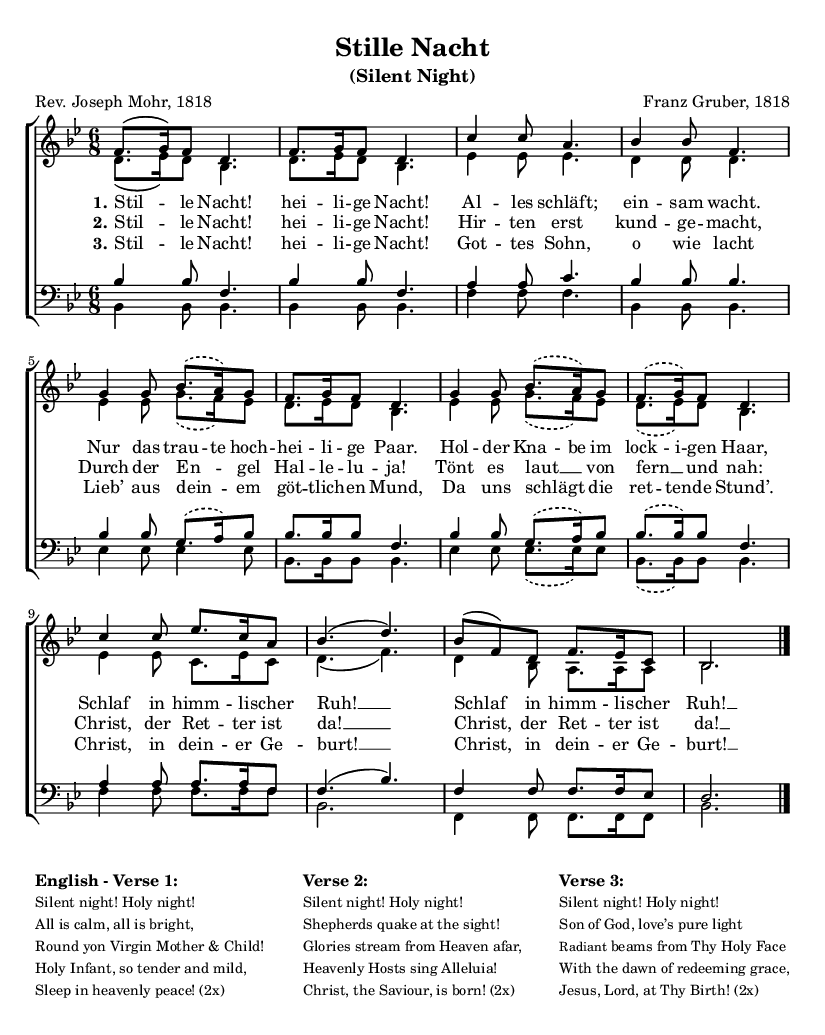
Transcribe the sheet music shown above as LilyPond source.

\header {
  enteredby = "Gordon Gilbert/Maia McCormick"
  composer = "Franz Gruber, 1818"
  poet = "Rev. Joseph Mohr, 1818"
  date="trans 1863 by Jane Campbell"
  toc_as = "Stille Nacht (Silent Night)"
  title = "Stille Nacht"
  subtitle = "(Silent Night)"
  index_as = "Silent Night"
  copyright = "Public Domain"
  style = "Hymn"
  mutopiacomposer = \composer
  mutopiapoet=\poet
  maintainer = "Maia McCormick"
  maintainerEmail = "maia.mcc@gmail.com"
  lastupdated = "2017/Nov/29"
}

\version "2.14.2"

\include "header.ly"

global= {
  \preamble

  \time 6/8
  \key bes \major
}

sop = \context Voice = "sop"    {
  \voiceOne
  f'8.( g'16) f'8 d'4.
  f'8. g'16 f'8 d'4.
  c''4 c''8 a'4. bes'4 bes'8 f'4.
  \slurDashed
  g'4 g'8 bes'8.( a'16) g'8 f'8. g'16 f'8 d'4.
  g'4 g'8 bes'8.( a'16) g'8 f'8.( g'16) f'8 d'4.
  \slurSolid
  c''4 c''8 ees''8. c''16 a'8 bes'4.( d'')
  bes'8( f') d' f'8. ees'16 c'8 bes2. \bar "|."
}

alto=\context Voice = "alto"   {
  \voiceTwo
  d'8.( ees'16) d'8 bes4.
  d'8. ees'16 d'8 bes4.
  ees'4 ees'8 ees'4. d'4 d'8 d'4.
  \slurDashed
  ees'4 ees'8 g'8.( f'16) ees'8 d'8. ees'16 d'8 bes4.
  ees'4 ees'8 g'8.( f'16) ees'8 d'8.( ees'16) d'8 bes4.
  \slurSolid
  ees'4 ees'8 c'8. ees'16 c'8 d'4.( f')
  d'4 bes8 a8. a16 a8 bes2.
}

tenor = \context Voice = "tenor"   {
  \voiceOne
  bes4 bes8 f4.
  bes4 bes8 f4.
  a4 a8 c'4. bes4 bes8 bes4.
  \slurDashed
  bes4 bes8 g8.( a16) bes8 bes8. bes16 bes8 f4.
  bes4 bes8 \slurDashed g8.( a16) bes8 bes8.( bes16) bes8 f4.
  \slurSolid
  a4 a8 a8. a16 f8 f4.( bes)
  f4 f8 f8. f16 ees8 d2.
}

bass = \context Voice = "bass"   {
  \voiceTwo
  bes,4 bes,8 bes,4.
  bes,4 bes,8 bes,4.
  f4 f8 f4. bes,4 bes,8 bes,4.
  ees4 ees8 ees4 ees8 bes,8. bes,16 bes,8 bes,4.
  ees4 \slurDashed ees8 ees8.( es16) ees8 bes,8.( bes,16) bes,8 bes,4.
  \slurSolid
  f4 f8 f8. f16 f8 bes,2.
  f,4 f,8 f,8. f,16 f,8 bes,2.
}
accomp=\chordmode {

}



stanzaa = \lyricmode {
  Stil -- le Nacht!
  hei -- li -- ge Nacht!
  Al -- les schläft;
  ein -- sam wacht.
  Nur das
  \set ignoreMelismata = ##t
  trau -- te hoch -- hei -- li -- ge Paar.
  Hol -- der Kna -- be im lock -- i -- gen Haar,
  \unset ignoreMelismata
  Schlaf in himm -- li -- scher Ruh! __
  Schlaf in himm -- li -- scher Ruh! __
}

stanzab = \lyricmode {
    Stil -- le Nacht!
    hei -- li -- ge Nacht!
    Hir -- ten erst kund -- ge -- macht,
    Durch der En -- gel Hal -- le -- lu -- ja!
    Tönt es laut __ von fern __ und nah:
    Christ, der Ret -- ter ist da! __
    Christ, der Ret -- ter ist da! __
  }

stanzac = \lyricmode {
  Stil -- le Nacht!
  hei -- li -- ge Nacht!
  Got -- tes Sohn, o wie lacht
  Lieb’ aus dein -- em göt -- tlich -- en Mund,
  Da uns schlägt die
  \set ignoreMelismata = ##t
  ret -- ten -- de Stund’.
  \unset ignoreMelismata
  Christ, in dein -- er Ge -- burt! __
  Christ, in dein -- er Ge -- burt! __
}

stanzad = \lyricmode {

}
stanzae = \lyricmode {

}
stanzaf = \lyricmode {

}

verses = \markup{
  \fill-line {
    \column{
      \line { \bold "English - Verse 1:" }
      \smaller {
        \line{ Silent night! Holy night!}
        \line{ All is calm, all is bright,}
        \line{ Round yon Virgin Mother & Child!}
        \line{ Holy Infant, so tender and mild,}
        \line{ Sleep in heavenly peace! (2x) }
      }
    }
    \column{
      \line { \bold "Verse 2:" }
      \smaller {
        \line{ Silent night! Holy night! }
        \line{ Shepherds quake at the sight! }
        \line{ Glories stream from Heaven afar, }
        \line{ Heavenly Hosts sing Alleluia! }
        \line{ Christ, the Saviour, is born! (2x) }
      }
    }
    \column{
      \line { \bold "Verse 3:" }
      \smaller {
        \line{ Silent night! Holy night! }
        \line{ Son of God, love’s pure light }
        \line{\smaller Radiant beams from Thy Holy Face }
        \line{ With the dawn of redeeming grace, }
        \line{ Jesus, Lord, at Thy Birth! (2x) }
      }
    }
  }
}

\score {
  \context ChoirStaff <<
    \context ChordNames \accomp
    \unset ChoirStaff.melismaBusyProperties
    \context Staff ="upper"  { \clef "G" <<
      \global
      \sop
      \alto
    >>}

    \lyricsto "sop" \context Lyrics = "stanza-1" {
      \set stanza = "1."
      \stanzaa }
    \lyricsto "sop" \context Lyrics = "stanza-2" {
      \set stanza = "2."
      \stanzab }
    \lyricsto "sop" \context Lyrics = "stanza-3" {
      \set stanza = "3."
      \stanzac }
                                %	\lyricsto "sop" \context Lyrics = "stanza-4" {
                                %		\set stanza = "4."
                                %			\stanzad }
                                %	\lyricsto "sop" \context Lyrics = "stanza-5" {
                                %		\set stanza = "5."
                                %			\stanzae }
                                %	\lyricsto "sop" \context Lyrics = "stanza-6" {
                                %		\set stanza = "6."
                                %			\stanzaf }
    \context Staff = "lower"  { \clef "F"<<
      \global
      \tenor
      \bass
    >>}
  >>
}
\verses
